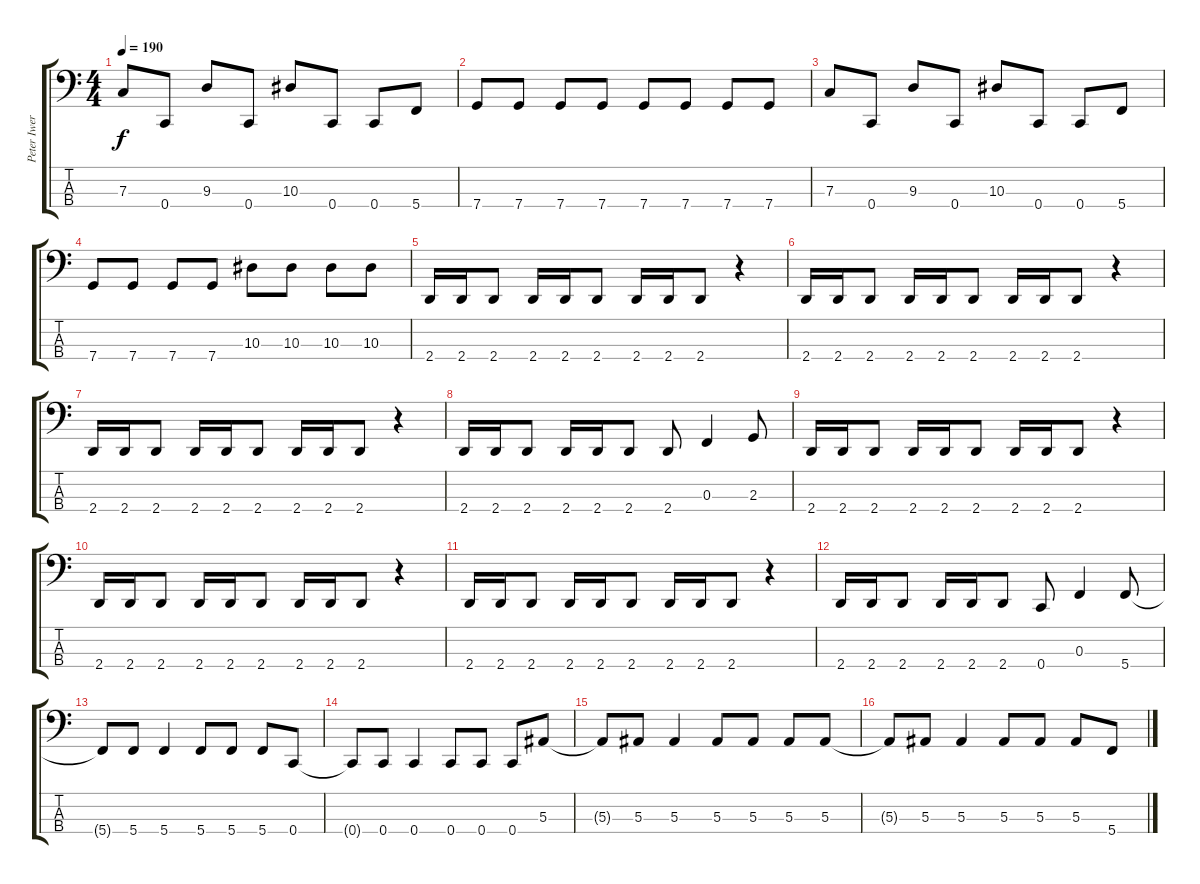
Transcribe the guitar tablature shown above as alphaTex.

\track ("Peter Iwers" "Peter Iwer") {instrument electricbasspick}
\staff {score tabs}
\tuning (Eb2 Bb1 F1 C1) {hide}
\ts (4 4)
\tempo 190
\clef f4
\ks c
7.3.8{dy f} 0.4.8 9.3.8 0.4.8 10.3.8 0.4.8 0.4.8 5.4.8 |
7.4.8 7.4.8 7.4.8 7.4.8 7.4.8 7.4.8 7.4.8 7.4.8 |
7.3.8 0.4.8 9.3.8 0.4.8 10.3.8 0.4.8 0.4.8 5.4.8 |
7.4.8 7.4.8 7.4.8 7.4.8 10.3.8 10.3.8 10.3.8 10.3.8 |
2.4.16 2.4.16 2.4.8 2.4.16 2.4.16 2.4.8 2.4.16 2.4.16 2.4.8 r.4 |
2.4.16 2.4.16 2.4.8 2.4.16 2.4.16 2.4.8 2.4.16 2.4.16 2.4.8 r.4 |
2.4.16 2.4.16 2.4.8 2.4.16 2.4.16 2.4.8 2.4.16 2.4.16 2.4.8 r.4 |
2.4.16 2.4.16 2.4.8 2.4.16 2.4.16 2.4.8 2.4.8 0.3.4 2.3.8 |
2.4.16 2.4.16 2.4.8 2.4.16 2.4.16 2.4.8 2.4.16 2.4.16 2.4.8 r.4 |
2.4.16 2.4.16 2.4.8 2.4.16 2.4.16 2.4.8 2.4.16 2.4.16 2.4.8 r.4 |
2.4.16 2.4.16 2.4.8 2.4.16 2.4.16 2.4.8 2.4.16 2.4.16 2.4.8 r.4 |
2.4.16 2.4.16 2.4.8 2.4.16 2.4.16 2.4.8 0.4.8 0.3.4 5.4.8 |
5.4{t}.8 5.4.8 5.4.4 5.4.8 5.4.8 5.4.8 0.4.8 |
0.4{t}.8 0.4.8 0.4.4 0.4.8 0.4.8 0.4.8 5.3.8 |
5.3{t}.8 5.3.8 5.3.4 5.3.8 5.3.8 5.3.8 5.3.8 |
5.3{t}.8 5.3.8 5.3.4 5.3.8 5.3.8 5.3.8 5.4.8
